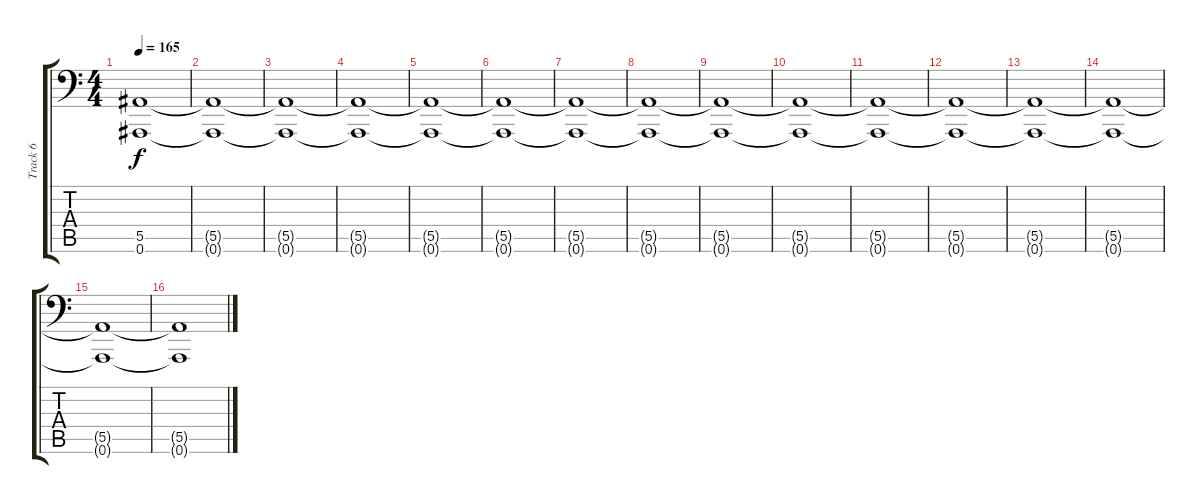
\track ("Track 6" "Track 6") {instrument lead2sawtooth}
\staff {score tabs}
\tuning (C4 G3 Eb3 Bb2 F2 Bb1) {hide}
\ts (4 4)
\tempo 165
\clef f4
\ks c
(5.5 0.6).1{dy f} |
(5.5{t} 0.6{t}).1 |
(5.5{t} 0.6{t}).1 |
(5.5{t} 0.6{t}).1 |
(5.5{t} 0.6{t}).1 |
(5.5{t} 0.6{t}).1 |
(5.5{t} 0.6{t}).1 |
(5.5{t} 0.6{t}).1 |
(5.5{t} 0.6{t}).1 |
(5.5{t} 0.6{t}).1 |
(5.5{t} 0.6{t}).1 |
(5.5{t} 0.6{t}).1 |
(5.5{t} 0.6{t}).1 |
(5.5{t} 0.6{t}).1 |
(5.5{t} 0.6{t}).1 |
(5.5{t} 0.6{t}).1
